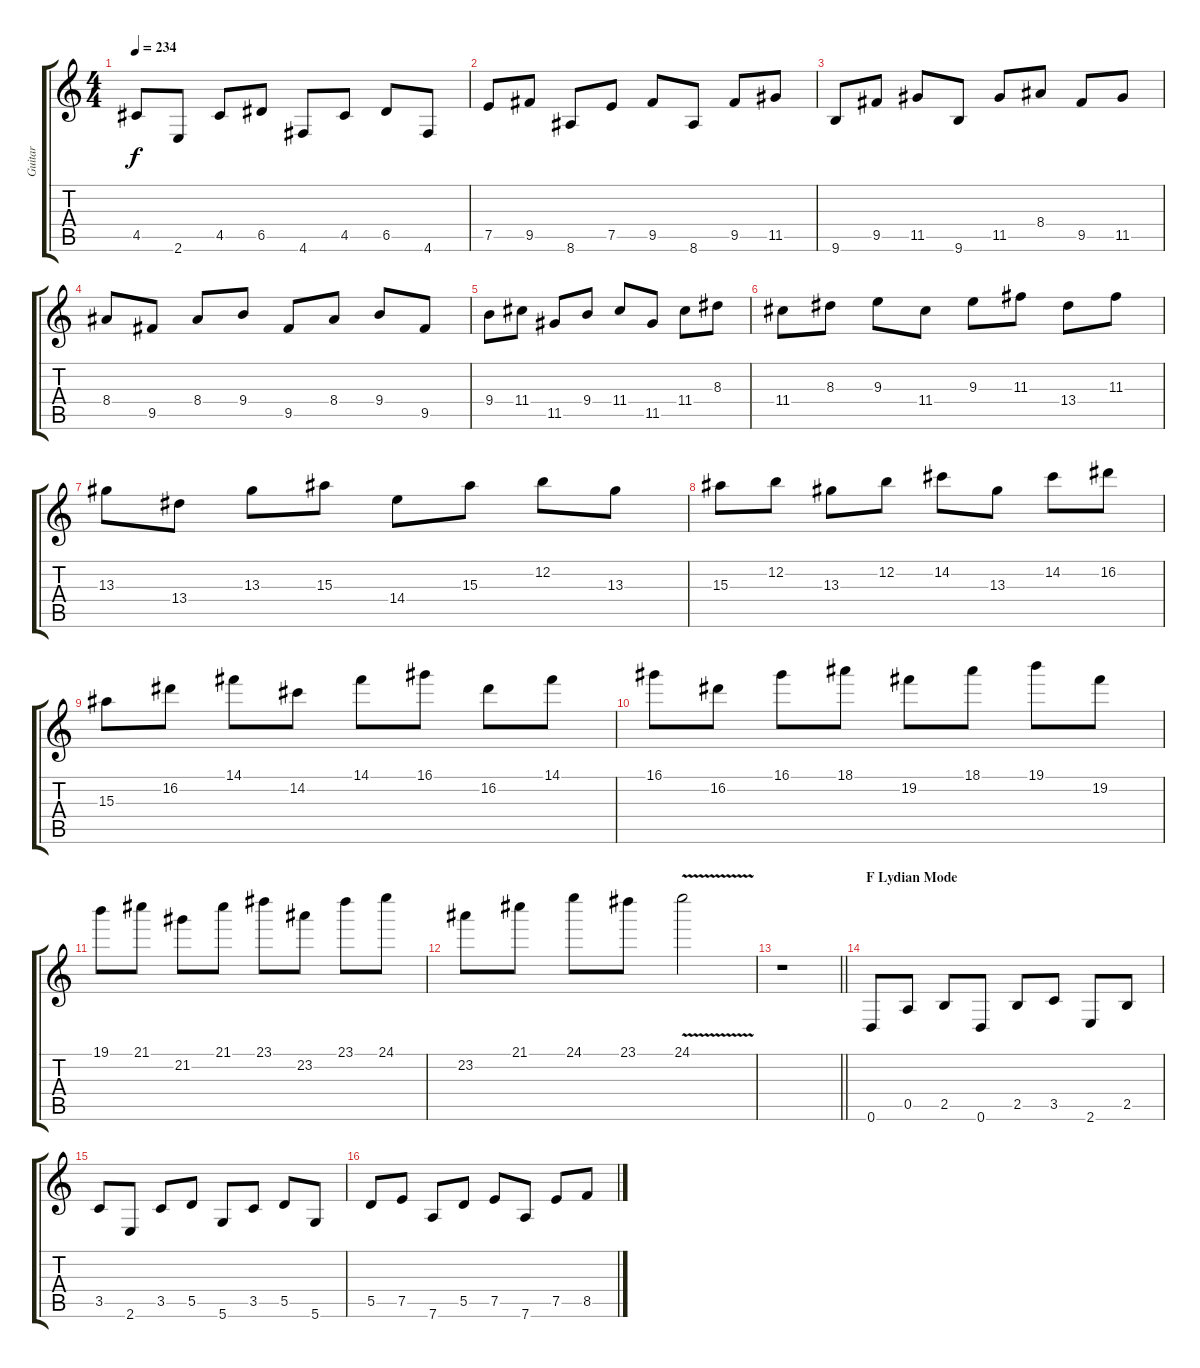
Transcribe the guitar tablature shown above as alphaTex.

\track ("Guitar" "Guitar") {instrument distortionguitar}
\staff {score tabs}
\tuning (E4 B3 G3 D3 A2 D2) {hide}
\ts (4 4)
\tempo 234
\clef g2
\ks c
4.5.8{dy f} 2.6.8 4.5.8 6.5.8 4.6.8 4.5.8 6.5.8 4.6.8 |
7.5.8 9.5.8 8.6.8 7.5.8 9.5.8 8.6.8 9.5.8 11.5.8 |
9.6.8 9.5.8 11.5.8 9.6.8 11.5.8 8.4.8 9.5.8 11.5.8 |
8.4.8 9.5.8 8.4.8 9.4.8 9.5.8 8.4.8 9.4.8 9.5.8 |
9.4.8 11.4.8 11.5.8 9.4.8 11.4.8 11.5.8 11.4.8 8.3.8 |
11.4.8 8.3.8 9.3.8 11.4.8 9.3.8 11.3.8 13.4.8 11.3.8 |
13.3.8 13.4.8 13.3.8 15.3.8 14.4.8 15.3.8 12.2.8 13.3.8 |
15.3.8 12.2.8 13.3.8 12.2.8 14.2.8 13.3.8 14.2.8 16.2.8 |
15.3.8 16.2.8 14.1.8 14.2.8 14.1.8 16.1.8 16.2.8 14.1.8 |
16.1.8 16.2.8 16.1.8 18.1.8 19.2.8 18.1.8 19.1.8 19.2.8 |
19.1.8 21.1.8 21.2.8 21.1.8 23.1.8 23.2.8 23.1.8 24.1.8 |
23.2.8 21.1.8 24.1.8 23.1.8 24.1{v}.2 |
\barLineRight lightlight
r.1 |
\section ("" "F Lydian Mode")
0.6.8 0.5.8 2.5.8 0.6.8 2.5.8 3.5.8 2.6.8 2.5.8 |
3.5.8 2.6.8 3.5.8 5.5.8 5.6.8 3.5.8 5.5.8 5.6.8 |
5.5.8 7.5.8 7.6.8 5.5.8 7.5.8 7.6.8 7.5.8 8.5.8
